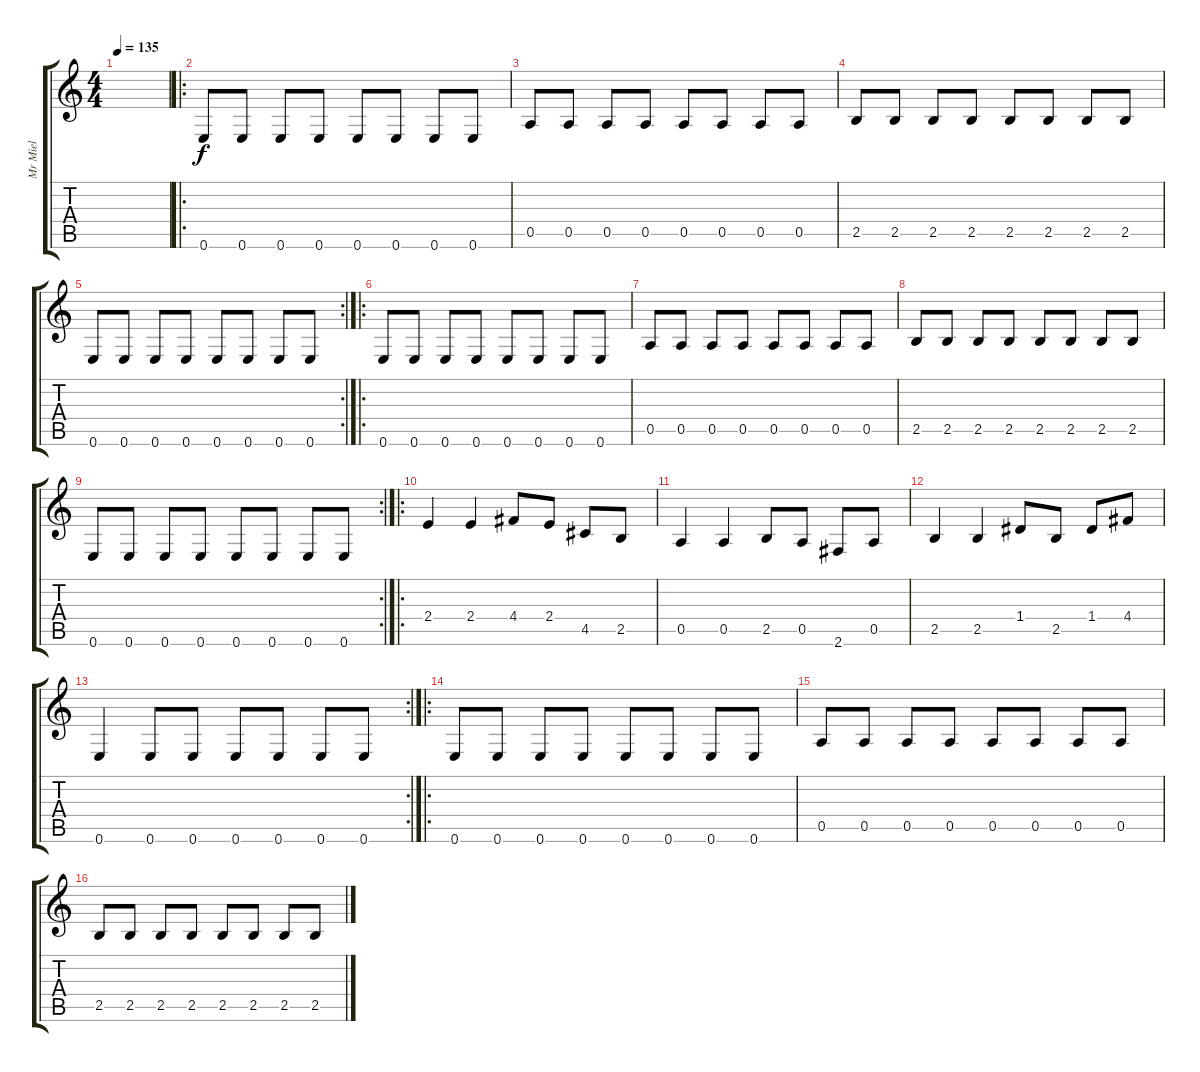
\track ("Mr Miel" "Mr Miel") {instrument electricbassfinger}
\staff {score tabs}
\tuning (E4 B3 G3 D3 A2 E2) {hide}
\ts (4 4)
\tempo 135
\clef g2
\ks c
|
\ro
0.6.8 0.6.8 0.6.8 0.6.8 0.6.8 0.6.8 0.6.8 0.6.8 |
0.5.8 0.5.8 0.5.8 0.5.8 0.5.8 0.5.8 0.5.8 0.5.8 |
2.5.8 2.5.8 2.5.8 2.5.8 2.5.8 2.5.8 2.5.8 2.5.8 |
\rc 2
0.6.8 0.6.8 0.6.8 0.6.8 0.6.8 0.6.8 0.6.8 0.6.8 |
\ro
0.6.8 0.6.8 0.6.8 0.6.8 0.6.8 0.6.8 0.6.8 0.6.8 |
0.5.8 0.5.8 0.5.8 0.5.8 0.5.8 0.5.8 0.5.8 0.5.8 |
2.5.8 2.5.8 2.5.8 2.5.8 2.5.8 2.5.8 2.5.8 2.5.8 |
\rc 2
0.6.8 0.6.8 0.6.8 0.6.8 0.6.8 0.6.8 0.6.8 0.6.8 |
\ro
2.4.4 2.4.4 4.4.8 2.4.8 4.5.8 2.5.8 |
0.5.4 0.5.4 2.5.8 0.5.8 2.6.8 0.5.8 |
2.5.4 2.5.4 1.4.8 2.5.8 1.4.8 4.4.8 |
\rc 2
0.6.4 0.6.8 0.6.8 0.6.8 0.6.8 0.6.8 0.6.8 |
\ro
0.6.8 0.6.8 0.6.8 0.6.8 0.6.8 0.6.8 0.6.8 0.6.8 |
0.5.8 0.5.8 0.5.8 0.5.8 0.5.8 0.5.8 0.5.8 0.5.8 |
2.5.8 2.5.8 2.5.8 2.5.8 2.5.8 2.5.8 2.5.8 2.5.8
